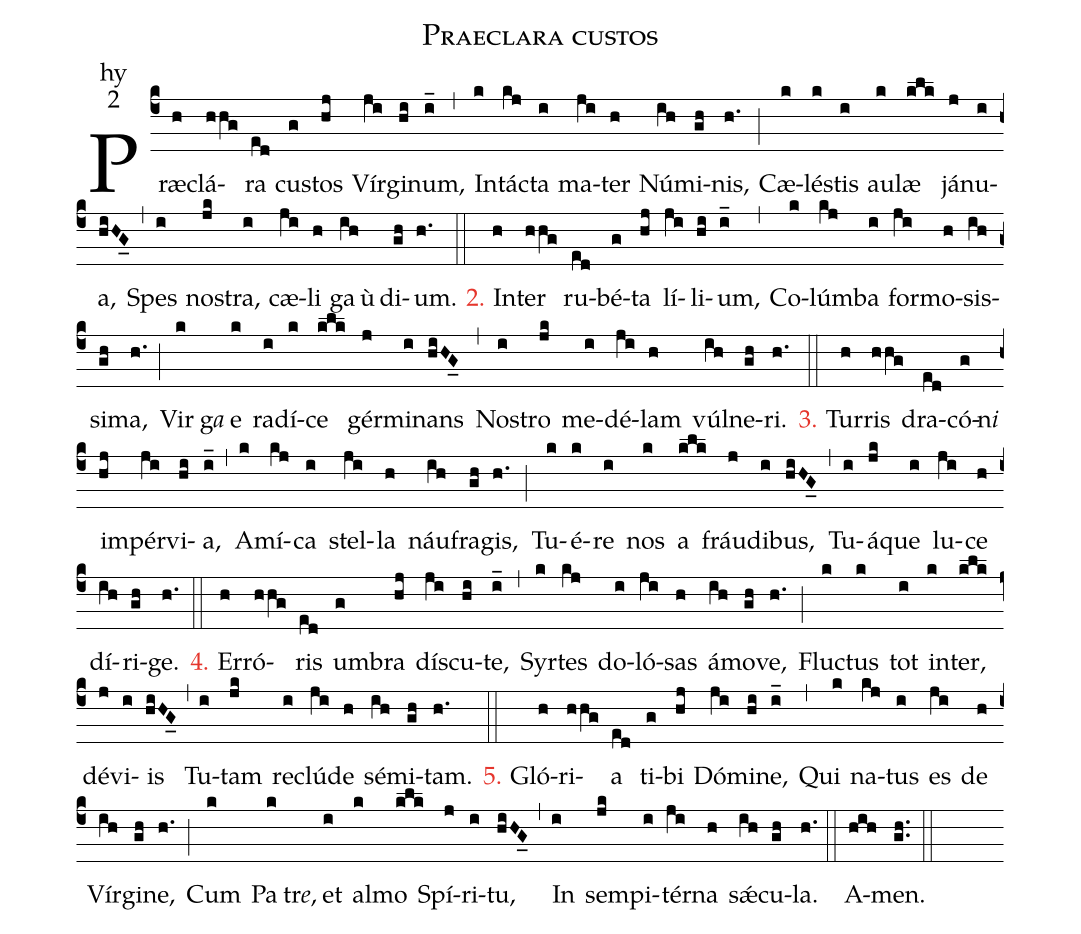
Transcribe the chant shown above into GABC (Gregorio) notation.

name:Praeclara custos;
office-part:hy;
mode:2;
%%
(c4) Præ(h)clá(hhg)ra(ed) cu(g)stos(hj) Vír(ji)gi(hi)num,(i_) (,)
In(k)tá(kj)cta(i) ma(ji)ter(h) Nú(ih)mi(gh)nis,(h.) (;)
Cæ(k)lé(k)stis(i) au(k)læ(klk) já(j)nu(i)a,(hiHG_0) (,)
Spes(i) no(jk)stra,(i) cæ(ji)li(h) ga(ih) ù()di(gh)um.(h.) (::)

<c>2.</c> In(h)ter(hhg) ru(ed)bé(g)ta(hj) lí(ji)li(hi)um,(i_) (,)
Co(k)lúm(kj)ba(i) for(ji)mo(h)sis(ih)si(gh)ma,(h.) (;)
Vir(k)g<i>a</i>() e(k) ra(i)dí(k)ce(klk) gér(j)mi(i)nans(hiHG_0) (,)
No(i)stro(jk) me(i)dé(ji)lam(h) vúl(ih)ne(gh)ri.(h.) (::)

<c>3.</c> Tur(h)ris(hhg) dra(ed)có(g)n<i>i</i>() im(hj)pér(ji)vi(hi)a,(i_) (,)
A(k)mí(kj)ca(i) stel(ji)la(h) náu(ih)fra(gh)gis,(h.) (;)
Tu(k)é(k)re(i) nos(k) a(klk) fráu(j)di(i)bus,(hiHG_0) (,)
Tu(i)á(jk)que(i) lu(ji)ce(h) dí(ih)ri(gh)ge.(h.) (::)

<c>4.</c> Er(h)ró(hhg)ris(ed) um(g)bra(hj) dí(ji)scu(hi)te,(i_) (,)
Syr(k)tes(kj) do(i)ló(ji)sas(h) á(ih)mo(gh)ve,(h.) (;)
Flu(k)ctus(k) tot(i) in(k)ter,(klk) dé(j)vi(i)is(hiHG_0) (,)
Tu(i)tam(jk) re(i)clú(ji)de(h) sé(ih)mi(gh)tam.(h.) (::)

<c>5.</c> Gló(h)ri(hhg)a(ed) ti(g)bi(hj) Dó(ji)mi(hi)ne,(i_) (,)
Qui(k) na(kj)tus(i) es(ji) de(h) Vír(ih)gi(gh)ne,(h.) (;)
Cum(k) Pa(k)tr<i>e</i>,() et(i)  al(k)mo(klk) Spí(j)ri(i)tu,(hiHG_0) (,)
In(i) sem(jk)pi(i)tér(ji)na(h) sǽ(ih)cu(gh)la.(h.) (::)

A(hih)men.(gh..) (::)
